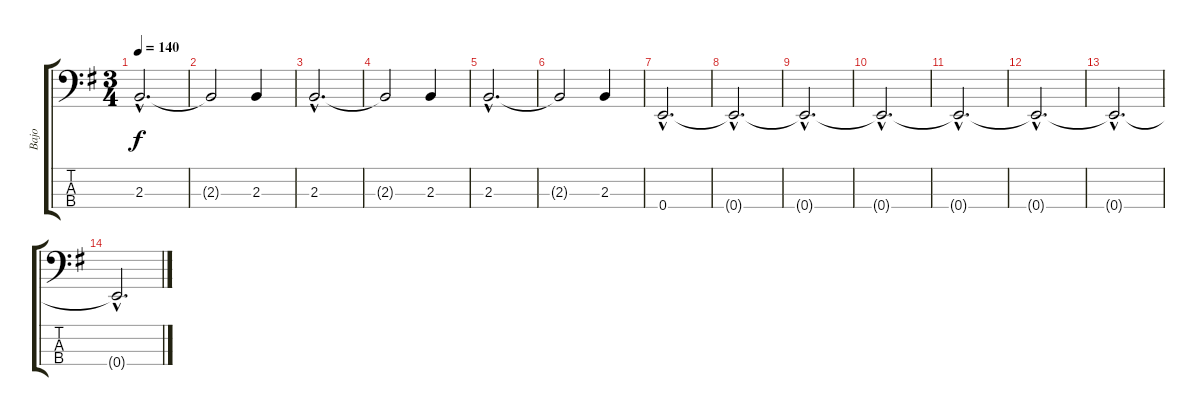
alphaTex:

\track ("Bajo" "Bajo") {instrument electricbassfinger}
\staff {score tabs}
\tuning (G2 D2 A1 E1) {hide}
\ts (3 4)
\tempo 140
\clef f4
\ks g
2.3{hac}.2{d dy f} |
2.3{t}.2 2.3.4 |
2.3{hac}.2{d} |
2.3{t}.2 2.3.4 |
2.3{hac}.2{d} |
2.3{t}.2 2.3.4 |
0.4{hac}.2{d} |
0.4{hac t}.2{d} |
0.4{hac t}.2{d} |
0.4{hac t}.2{d} |
0.4{hac t}.2{d} |
0.4{hac t}.2{d} |
0.4{hac t}.2{d} |
0.4{hac t}.2{d}
